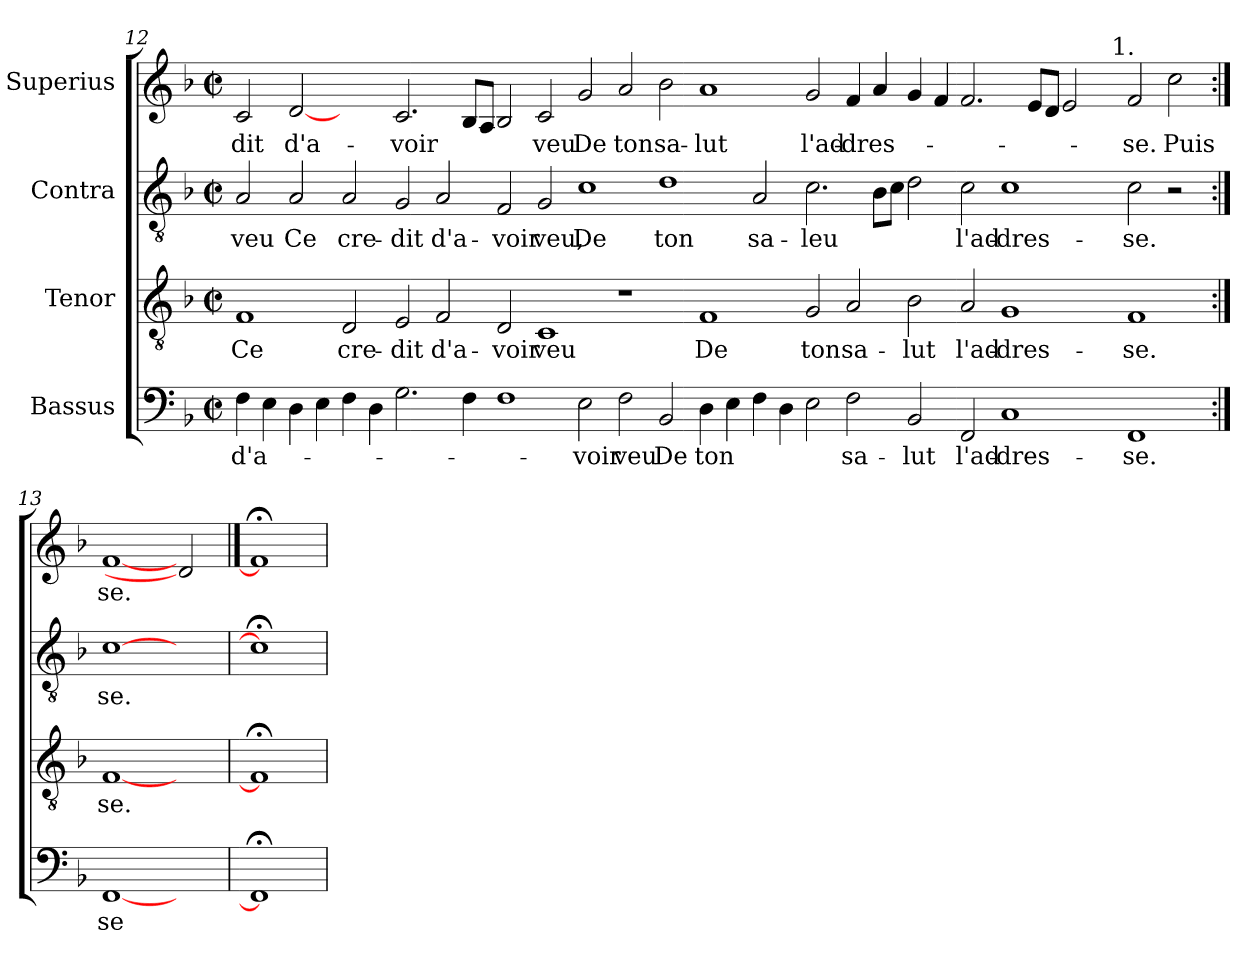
**kern	**text	**kern	**text	**kern	**text	**kern	**text
*part4	*part4	*part3	*part3	*part2	*part2	*part1	*part1
*staff4	*staff4	*staff3	*staff3	*staff2	*staff2	*staff1	*staff1
*I"Bassus	*	*I"Tenor	*	*I"Contra	*	*I"Superius	*
!!LO:LB:g=z
*clefF4	*	*clefGv2	*	*clefGv2	*	*clefG2	*
*k[b-]	*	*k[b-]	*	*k[b-]	*	*k[b-]	*
*F:	*	*F:	*	*F:	*	*F:	*
*M2/2	*	*M2/2	*	*M2/2	*	*M2/2	*
*met(c|)	*	*met(c|)	*	*met(c|)	*	*met(c|)	*
=12	=12	=12	=12	=12	=12	=12	=12
!	!LO:LY:b:cj	!	!LO:LY:b:cj	!	!LO:LY:b:cj	!	!LO:LY:b:cj
*	*	*	*	*	*	*^	*
4F\	d'a-	1F	Ce	2A/	veu	2c/	1ryy	-dit
4E\	.	.	.	.	.	.	.	.
!	!	!	!	!	!LO:LY:b:cj	!	!	!LO:LY:b:cj
4D\	.	.	.	2A/	Ce	[2d	.	d'a-
4E\	.	.	.	.	.	.	.	.
!	!	!	!LO:LY:b	!	!LO:LY:b:cj	!	!	!
4F\	.	2D/	cre-	2A/	cre-	2ryy	1ryy	.
4D\	.	.	.	.	.	.	.	.
!	!	!	!LO:LY:b:rj	!	!LO:LY:b:cj	!	!	!LO:LY:b
2.G\	.	2E/	-dit	2G/	-dit	2.c/	.	-voir
!	!	!	!LO:LY:b:cj	!	!LO:LY:b:cj	!	!	!
.	.	2F/	d'a-	2A/	d'a-	.	1ryy	.
4F\	.	.	.	.	.	8B-/L	.	.
.	.	.	.	.	.	8A/J	.	.
!	!	!	!LO:LY:b:cj	!	!LO:LY:b:cj	!	!	!
1F	.	2D/	-voir	2F/	-voir	2B-/	.	.
!	!	!	!LO:LY:b:cj	!	!LO:LY:b:cj	!	!	!LO:LY:b:cj
.	.	1C	veu	2G/	veu,	2c/	1ryy	veu
!	!LO:LY:b:cj	!	!	!	!LO:LY:b:cj	!	!	!LO:LY:b:cj
2E\	-voir	.	.	1c	De	2g/	.	De
!	!LO:LY:b:cj	!	!	!	!	!	!	!LO:LY:b:cj
2F\	veu	1r	.	.	.	2a/	1ryy	ton
!	!LO:LY:b:cj	!	!	!	!LO:LY:b:cj	!	!	!LO:LY:b
2BB-/	De	.	.	1d	ton	2b-\	.	sa-
!	!LO:LY:b	!	!LO:LY:b:cj	!	!	!	!	!LO:LY:b:rj
4D\	ton	1F	De	.	.	1a	1ryy	-lut
4E\	.	.	.	.	.	.	.	.
!	!	!	!	!	!LO:LY:b:cj	!	!	!
4F\	.	.	.	2A/	sa-	.	.	.
4D\	.	.	.	.	.	.	.	.
!	!	!	!LO:LY:b:cj	!	!LO:LY:b	!	!	!LO:LY:b
2E\	.	2G/	ton	2.c\	-leu	2g/	1ryy	l'ad-
!	!LO:LY:b:cj	!	!LO:LY:b:cj	!	!	!	!	!LO:LY:b:rj
2F\	sa-	2A/	sa-	.	.	4f/	.	-dres-
.	.	.	.	8B-\L	.	4a/	.	.
.	.	.	.	8c\J	.	.	.	.
!	!LO:LY:b:cj	!	!LO:LY:b:cj	!	!	!	!	!
2BB-/	-lut	2B-\	-lut	2d\	.	4g/	1ryy	.
.	.	.	.	.	.	4f/	.	.
!	!LO:LY:b:cj	!	!LO:LY:b:cj	!	!LO:LY:b:cj	!	!	!
2FF/	l'ad-	2A/	l'ad-	2c\	l'ad-	2.f/	.	.
!	!LO:LY:b:cj	!	!LO:LY:b:cj	!	!LO:LY:b:cj	!	!	!
1C	-dres-	1G	-dres-	1c	-dres-	.	2ryy	.
.	.	.	.	.	.	8e/L	.	.
.	.	.	.	.	.	8d/J	.	.
.	.	.	.	.	.	2e/	4ryy	.
.	.	.	.	.	.	.	8ryy	.
.	.	.	.	.	.	.	64ryy	.
!	!	!	!	!	!	!	!LO:TX:a:t=1.	!
.	.	.	.	.	.	.	1ryy	.
!	!LO:LY:b:cj	!	!LO:LY:b:cj	!	!LO:LY:b:cj	!	!	!LO:LY:b:cj
1FF	-se.	1F	-se.	2c\	-se.	2f/	.	-se.
!	!	!	!	!	!	!	!	!LO:LY:b:cj
.	.	.	.	2r	.	2cc\	.	Puis
.	.	.	.	.	.	.	16..ryy	.
=13:|!	=13:|!	=13:|!	=13:|!	=13:|!	=13:|!	=13:|!	=13:|!	=13:|!
!	!LO:LY:b:cj	!	!LO:LY:b:cj	!	!LO:LY:b:cj	!	!	!LO:LY:b:cj
*	*	*	*	*	*	*v	*v	*
[1FF	se	[1F	se.	[1c	se.	[1f	se.
2ryy	.	2ryy	.	2ryy	.	2d]	.
=14	==14	=14	==14	=14	==14	==14	==14
1FF;<]	.	1F;<]	.	1c;<]	.	1f;<]	.
=	=	=	=	=	=	=	=
*-	*-	*-	*-	*-	*-	*-	*-
